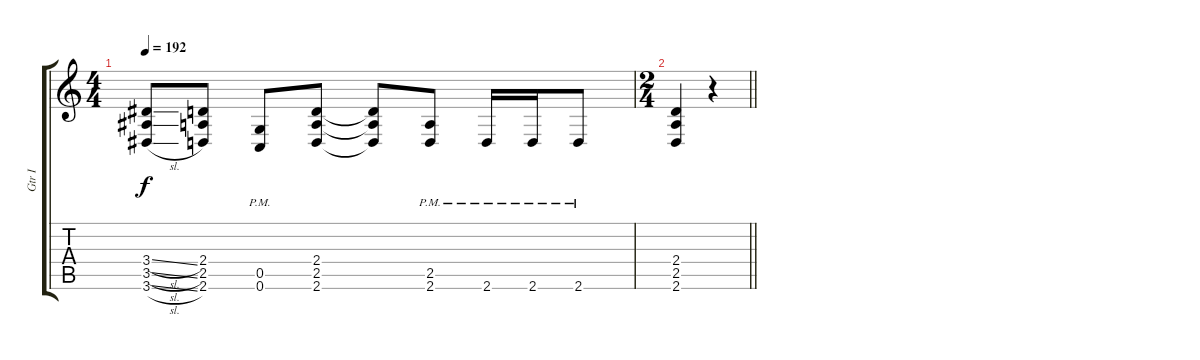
\track ("Gtr I" "Gtr I") {instrument distortionguitar}
\staff {score tabs}
\tuning (D4 A3 F3 C3 G2 C2) {hide}
\ts (4 4)
\tempo 192
\clef g2
\ks c
(3.4{sl} 3.5{sl} 3.6{sl}).8{dy f} (2.4 2.5 2.6).8 (0.5{pm} 0.6{pm}).8 (2.4 2.5 2.6).8 (2.4{t} 2.5{t} 2.6{t}).8 (2.5{pm} 2.6{pm}).8 2.6{pm}.16 2.6{pm}.16 2.6{pm}.8 |
\ts (2 4)
\barLineRight lightlight
(2.4 2.5 2.6).4 r.4
